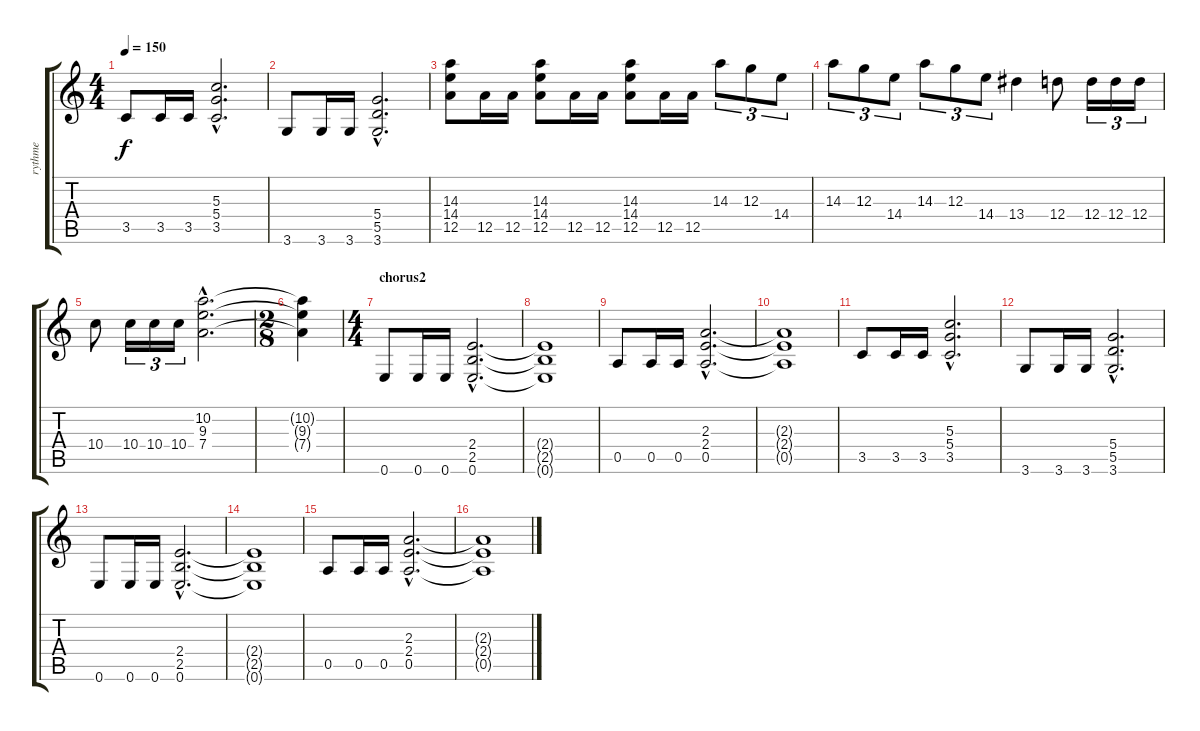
\track ("rythme" "rythme") {instrument distortionguitar}
\staff {score tabs}
\tuning (E4 B3 G3 D3 A2 E2) {hide}
\ts (4 4)
\tempo 150
\clef g2
\ks c
3.5.8{dy f} 3.5.16 3.5.16 (5.3{hac} 5.4{hac} 3.5{hac}).2{d} |
3.6.8 3.6.16 3.6.16 (5.4{hac} 5.5{hac} 3.6{hac}).2{d} |
(14.3 14.4 12.5).8 12.5.16 12.5.16 (14.3 14.4 12.5).8 12.5.16 12.5.16 (14.3 14.4 12.5).8 12.5.16 12.5.16 14.3.8{tu (3 2)} 12.3.8{tu (3 2)} 14.4.8{tu (3 2)} |
14.3.8{tu (3 2)} 12.3.8{tu (3 2)} 14.4.8{tu (3 2)} 14.3.8{tu (3 2)} 12.3.8{tu (3 2)} 14.4.8{tu (3 2)} 13.4.4 12.4.8 12.4.16{tu (3 2)} 12.4.16{tu (3 2)} 12.4.16{tu (3 2)} |
10.4.8 10.4.16{tu (3 2)} 10.4.16{tu (3 2)} 10.4.16{tu (3 2)} (10.2{hac} 9.3{hac} 7.4{hac}).2{d} |
\ts (2 8)
(10.2{t} 9.3{t} 7.4{t}).4 |
\ts (4 4)
\section ("" "chorus2")
0.6.8 0.6.16 0.6.16 (2.4{hac} 2.5{hac} 0.6{hac}).2{d} |
(2.4{t} 2.5{t} 0.6{t}).1 |
0.5.8 0.5.16 0.5.16 (2.3{hac} 2.4{hac} 0.5{hac}).2{d} |
(2.3{t} 2.4{t} 0.5{t}).1 |
3.5.8 3.5.16 3.5.16 (5.3{hac} 5.4{hac} 3.5{hac}).2{d} |
3.6.8 3.6.16 3.6.16 (5.4{hac} 5.5{hac} 3.6{hac}).2{d} |
0.6.8 0.6.16 0.6.16 (2.4{hac} 2.5{hac} 0.6{hac}).2{d} |
(2.4{t} 2.5{t} 0.6{t}).1 |
0.5.8 0.5.16 0.5.16 (2.3{hac} 2.4{hac} 0.5{hac}).2{d} |
(2.3{t} 2.4{t} 0.5{t}).1
